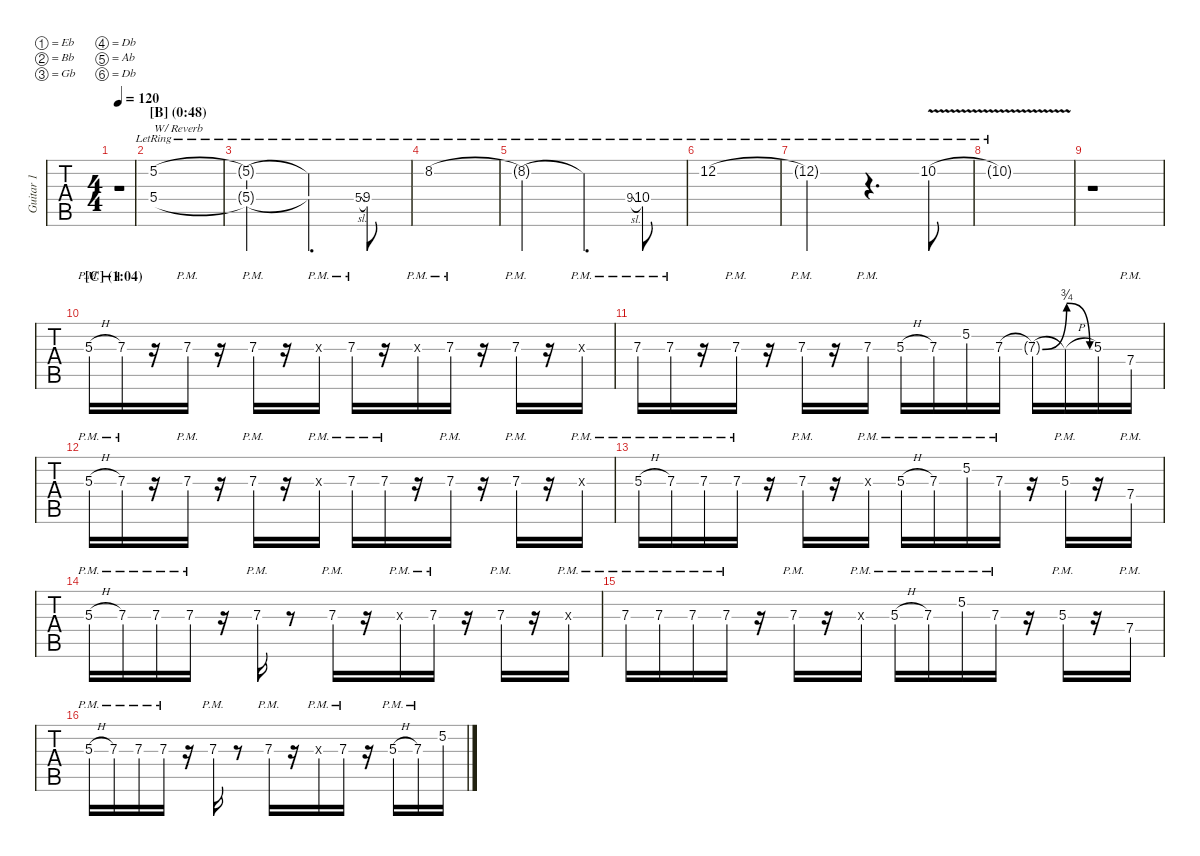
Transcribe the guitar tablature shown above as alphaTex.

\defaultSystemsLayout 4
\hideDynamics
\bracketExtendMode nobrackets
\multiTrackTrackNamePolicy allsystems
\firstSystemTrackNameMode fullname
\otherSystemsTrackNameMode fullname
\otherSystemsTrackNameOrientation horizontal
\track ("Guitar 1" "Guitar 1") {instrument overdrivenguitar}
\staff {tabs}
\tuning (Eb4 Bb3 Gb3 Db3 Ab2 Db2)
\ts (4 4)
\beaming (8 2 2 2 2)
\ac
\scale
0.522576
\tempo 120
\accidentals auto
\clef g2
\ottava regular
\simile none
\ks aminor
r.1{dy mf instrument overdrivenguitar} |
\section ("B" "(0:48)")
\scale
1.15953 (5.2{lr acc x} 5.4{lr acc x}).1{txt "W/ Reverb" instrument overdrivenguitar} |
\scale
0.873617 (5.2{lr t acc x} 5.4{lr t acc x}).2 (5.2{lr t acc x} 5.4{lr t acc x}).4{d} 5.4{sl lr acc x}.8{gr onbeat} 9.4{lr acc x}.8 |
\scale
1.21952 8.2{lr acc x}.1 |
\scale
1.22476 8.2{lr t acc x}.2 8.2{lr t acc x}.4{d} 9.4{sl lr acc x}.8{gr onbeat} 10.4{lr acc #}.8 |
\scale
1.05314 12.2{lr acc x}.1 |
\scale
0.992403 12.2{lr t acc x}.2 r.4{d} 10.2{v lr acc x}.8 |
\scale
0.982889 10.2{v lr t acc x}.1 |
\scale
0.97157 r.1 |
\section ("C" "(1:04)")
5.3{h pm acc #}.16 7.3{pm acc x}.16 r.16 7.3{pm acc x}.16 r.16 7.3{pm acc x}.16 r.16 7.3{pm x acc x}.16 7.3{pm acc x}.16 r.16 7.3{pm x acc x}.16 7.3{pm acc x}.16 r.16 7.3{pm acc x}.16 r.16 7.3{pm x acc x}.16 |
7.3{pm acc x}.16 7.3{pm acc x}.16 r.16 7.3{pm acc x}.16 r.16 7.3{pm acc x}.16 r.16 7.3{pm acc x}.16 5.3{h acc #}.16 7.3{acc x}.16 5.2{acc x}.16 7.3{acc x}.16 7.3{be (bend 0 0 13.799999999999999 3) t acc x}.16 7.3{be (release 0 3 15 0) h t}.16 5.3{acc #}.16 7.4{pm acc x}.16 |
5.3{h pm acc #}.16 7.3{pm acc x}.16 r.16 7.3{pm acc x}.16 r.16 7.3{pm acc x}.16 r.16 7.3{pm x acc x}.16 7.3{pm acc x}.16 7.3{pm acc x}.16 r.16 7.3{pm acc x}.16 r.16 7.3{pm acc x}.16 r.16 5.3{pm x acc #}.16 |
5.3{h pm acc #}.16 7.3{pm acc x}.16 7.3{pm acc x}.16 7.3{pm acc x}.16 r.16 7.3{pm acc x}.16 r.16 7.3{pm x acc x}.16 5.3{h pm acc #}.16 7.3{pm acc x}.16 5.2{pm acc x}.16 7.3{pm acc x}.16 r.16 5.3{pm acc #}.16 r.16 7.4{pm acc x}.16 |
5.3{h pm acc #}.16 7.3{pm acc x}.16 7.3{pm acc x}.16 7.3{pm acc x}.16 r.16 7.3{pm acc x}.16 r.8 7.3{pm acc x}.16 r.16 7.3{pm x acc x}.16 7.3{pm acc x}.16 r.16 7.3{pm acc x}.16 r.16 7.3{pm x acc x}.16 |
7.3{pm acc x}.16 7.3{pm acc x}.16 7.3{pm acc x}.16 7.3{pm acc x}.16 r.16 7.3{pm acc x}.16 r.16 7.3{pm x acc x}.16 5.3{h pm acc #}.16 7.3{pm acc x}.16 5.2{pm acc x}.16 7.3{pm acc x}.16 r.16 5.3{pm acc #}.16 r.16 7.4{pm acc x}.16 |
5.3{h pm acc #}.16 7.3{pm acc x}.16 7.3{pm acc x}.16 7.3{pm acc x}.16 r.16 7.3{pm acc x}.16 r.8 7.3{pm acc x}.16 r.16 7.3{pm x acc x}.16 7.3{pm acc x}.16 r.16 5.3{h pm acc #}.16 7.3{pm acc x}.16 5.2{h acc x}.16
